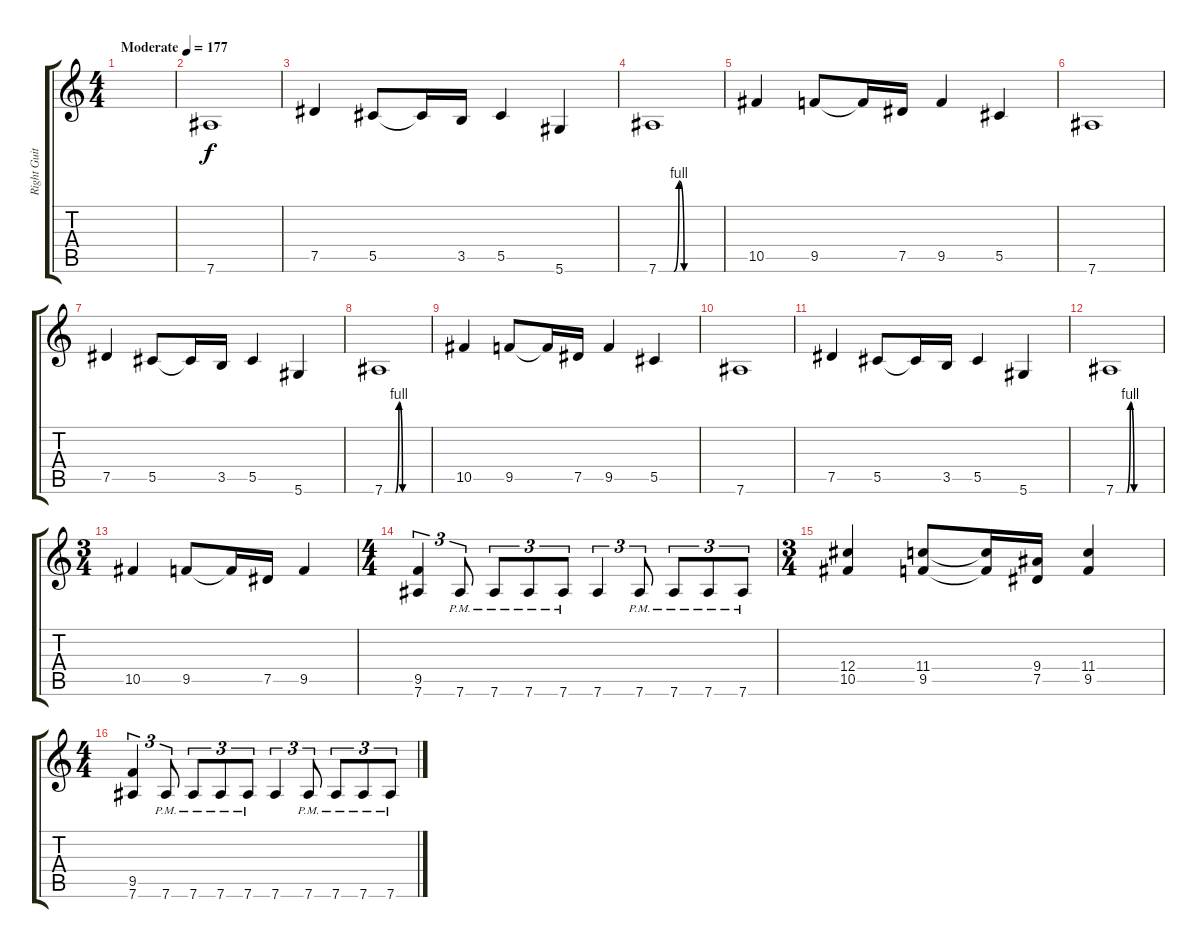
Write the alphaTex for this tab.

\track ("Right Guitar" "Right Guit") {instrument distortionguitar}
\staff {score tabs}
\tuning (Eb4 Bb3 Gb3 Db3 Ab2 Eb2) {hide}
\ts (4 4)
\tempo (177 "Moderate")
\clef g2
\ks c
|
7.6.1 |
7.5.4 5.5.8 5.5{t}.16 3.5.16 5.5.4 5.6.4 |
7.6{be (custom 0 0 15 0 20 4 25 0 60 0)}.1 |
10.5.4 9.5.8 9.5{t}.16 7.5.16 9.5.4 5.5.4 |
7.6.1 |
7.5.4 5.5.8 5.5{t}.16 3.5.16 5.5.4 5.6.4 |
7.6{be (custom 0 0 15 0 20 4 25 0 60 0)}.1 |
10.5.4 9.5.8 9.5{t}.16 7.5.16 9.5.4 5.5.4 |
7.6.1 |
7.5.4 5.5.8 5.5{t}.16 3.5.16 5.5.4 5.6.4 |
7.6{be (custom 0 0 15 0 20 4 25 0 60 0)}.1 |
\ts (3 4)
10.5.4 9.5.8 9.5{t}.16 7.5.16 9.5.4 |
\ts (4 4)
(9.5 7.6).4{tu (3 2)} 7.6{pm}.8{tu (3 2)} 7.6{pm}.8{tu (3 2)} 7.6{pm}.8{tu (3 2)} 7.6{pm}.8{tu (3 2)} 7.6.4{tu (3 2)} 7.6{pm}.8{tu (3 2)} 7.6{pm}.8{tu (3 2)} 7.6{pm}.8{tu (3 2)} 7.6{pm}.8{tu (3 2)} |
\ts (3 4)
(12.4 10.5).4 (11.4 9.5).8 (11.4{t} 9.5{t}).16 (9.4 7.5).16 (11.4 9.5).4 |
\ts (4 4)
(9.5 7.6).4{tu (3 2)} 7.6{pm}.8{tu (3 2)} 7.6{pm}.8{tu (3 2)} 7.6{pm}.8{tu (3 2)} 7.6{pm}.8{tu (3 2)} 7.6.4{tu (3 2)} 7.6{pm}.8{tu (3 2)} 7.6{pm}.8{tu (3 2)} 7.6{pm}.8{tu (3 2)} 7.6{pm}.8{tu (3 2)}
